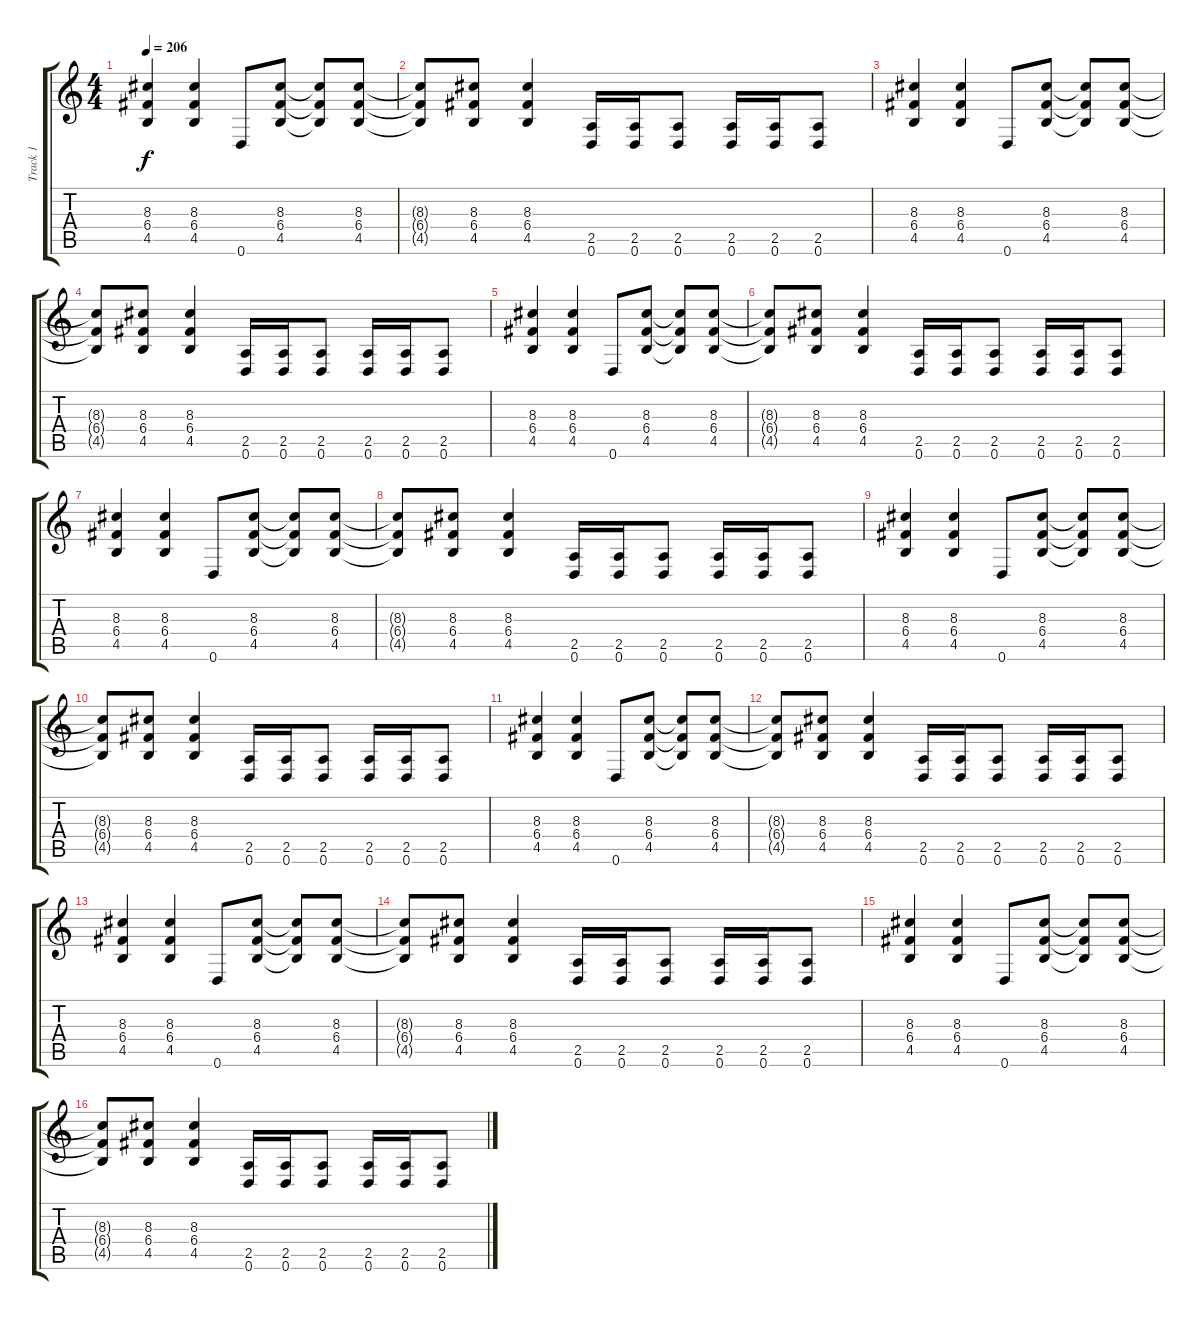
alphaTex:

\track ("Track 1" "Track 1") {instrument distortionguitar}
\staff {score tabs}
\tuning (D4 A3 F3 C3 G2 D2) {hide}
\ts (4 4)
\tempo 206
\clef g2
\ks c
(8.3 6.4 4.5).4{dy f instrument distortionguitar} (8.3 6.4 4.5).4 0.6.8 (8.3 6.4 4.5).8 (8.3{t} 6.4{t} 4.5{t}).8 (8.3 6.4 4.5).8 |
(8.3{t} 6.4{t} 4.5{t}).8 (8.3 6.4 4.5).8 (8.3 6.4 4.5).4 (2.5 0.6).16 (2.5 0.6).16 (2.5 0.6).8 (2.5 0.6).16 (2.5 0.6).16 (2.5 0.6).8 |
(8.3 6.4 4.5).4 (8.3 6.4 4.5).4 0.6.8 (8.3 6.4 4.5).8 (8.3{t} 6.4{t} 4.5{t}).8 (8.3 6.4 4.5).8 |
(8.3{t} 6.4{t} 4.5{t}).8 (8.3 6.4 4.5).8 (8.3 6.4 4.5).4 (2.5 0.6).16 (2.5 0.6).16 (2.5 0.6).8 (2.5 0.6).16 (2.5 0.6).16 (2.5 0.6).8 |
(8.3 6.4 4.5).4 (8.3 6.4 4.5).4 0.6.8 (8.3 6.4 4.5).8 (8.3{t} 6.4{t} 4.5{t}).8 (8.3 6.4 4.5).8 |
(8.3{t} 6.4{t} 4.5{t}).8 (8.3 6.4 4.5).8 (8.3 6.4 4.5).4 (2.5 0.6).16 (2.5 0.6).16 (2.5 0.6).8 (2.5 0.6).16 (2.5 0.6).16 (2.5 0.6).8 |
(8.3 6.4 4.5).4 (8.3 6.4 4.5).4 0.6.8 (8.3 6.4 4.5).8 (8.3{t} 6.4{t} 4.5{t}).8 (8.3 6.4 4.5).8 |
(8.3{t} 6.4{t} 4.5{t}).8 (8.3 6.4 4.5).8 (8.3 6.4 4.5).4 (2.5 0.6).16 (2.5 0.6).16 (2.5 0.6).8 (2.5 0.6).16 (2.5 0.6).16 (2.5 0.6).8 |
(8.3 6.4 4.5).4 (8.3 6.4 4.5).4 0.6.8 (8.3 6.4 4.5).8 (8.3{t} 6.4{t} 4.5{t}).8 (8.3 6.4 4.5).8 |
(8.3{t} 6.4{t} 4.5{t}).8 (8.3 6.4 4.5).8 (8.3 6.4 4.5).4 (2.5 0.6).16 (2.5 0.6).16 (2.5 0.6).8 (2.5 0.6).16 (2.5 0.6).16 (2.5 0.6).8 |
(8.3 6.4 4.5).4 (8.3 6.4 4.5).4 0.6.8 (8.3 6.4 4.5).8 (8.3{t} 6.4{t} 4.5{t}).8 (8.3 6.4 4.5).8 |
(8.3{t} 6.4{t} 4.5{t}).8 (8.3 6.4 4.5).8 (8.3 6.4 4.5).4 (2.5 0.6).16 (2.5 0.6).16 (2.5 0.6).8 (2.5 0.6).16 (2.5 0.6).16 (2.5 0.6).8 |
(8.3 6.4 4.5).4 (8.3 6.4 4.5).4 0.6.8 (8.3 6.4 4.5).8 (8.3{t} 6.4{t} 4.5{t}).8 (8.3 6.4 4.5).8 |
(8.3{t} 6.4{t} 4.5{t}).8 (8.3 6.4 4.5).8 (8.3 6.4 4.5).4 (2.5 0.6).16 (2.5 0.6).16 (2.5 0.6).8 (2.5 0.6).16 (2.5 0.6).16 (2.5 0.6).8 |
(8.3 6.4 4.5).4 (8.3 6.4 4.5).4 0.6.8 (8.3 6.4 4.5).8 (8.3{t} 6.4{t} 4.5{t}).8 (8.3 6.4 4.5).8 |
(8.3{t} 6.4{t} 4.5{t}).8 (8.3 6.4 4.5).8 (8.3 6.4 4.5).4 (2.5 0.6).16 (2.5 0.6).16 (2.5 0.6).8 (2.5 0.6).16 (2.5 0.6).16 (2.5 0.6).8
